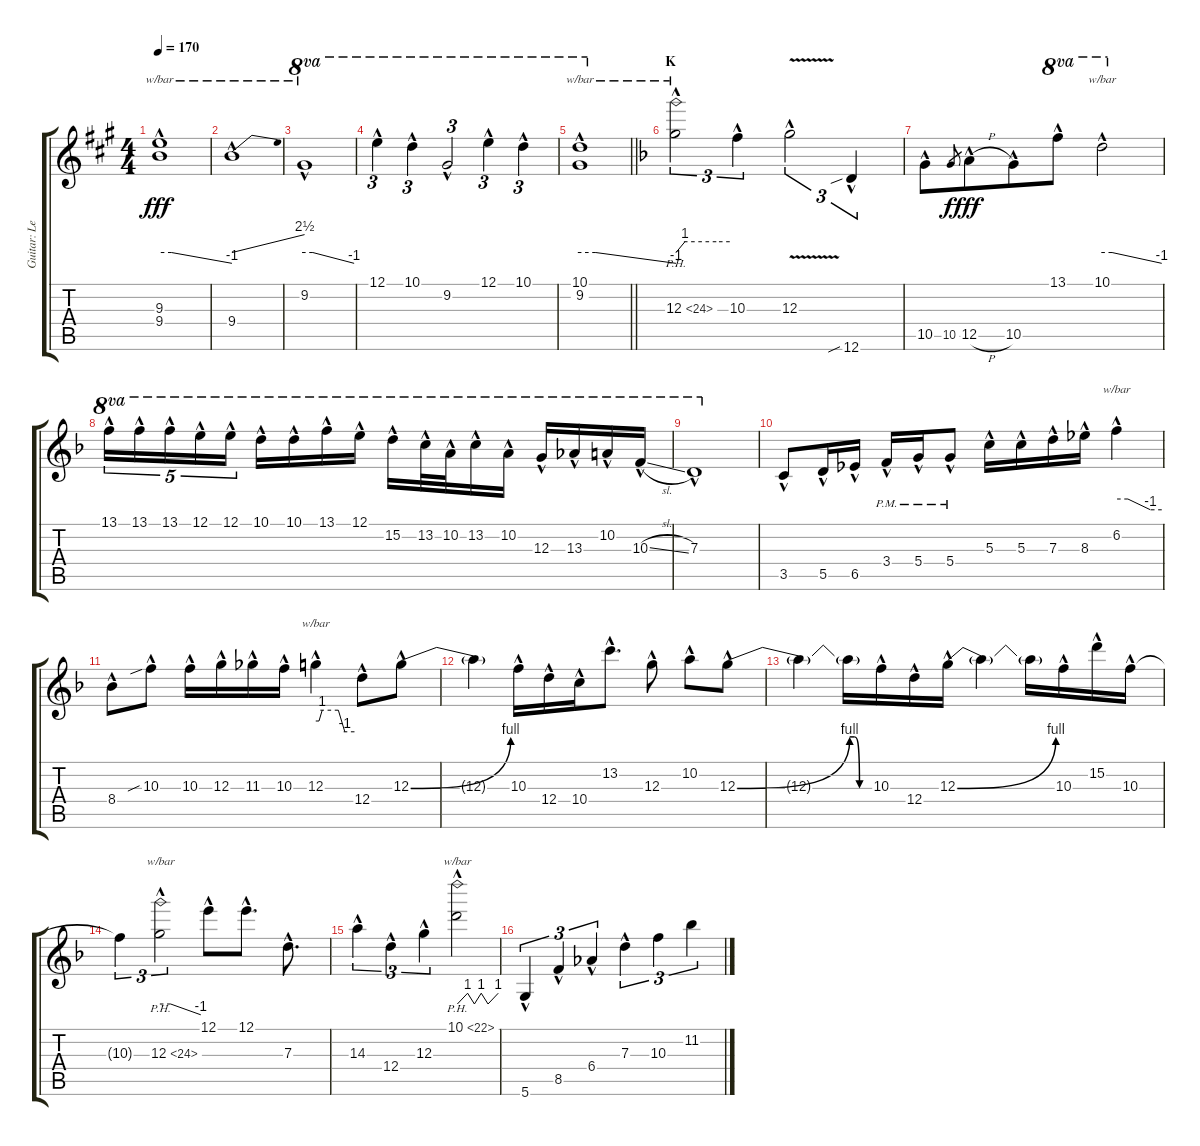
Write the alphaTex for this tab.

\track ("Guitar: Lead" "Guitar: Le") {instrument overdrivenguitar}
\staff {score tabs}
\tuning (E4 B3 G3 D3 A2 D2) {hide}
\ts (4 4)
\tempo 170
\clef g2
\ks a
(9.3{hac} 9.4{hac}).1{tbe (custom default 0 0 10 0 60 -4) dy fff} |
9.4{hac}.1{tbe (dive default 0 0 60 10)} |
9.2{hac}.1{tbe (custom default 0 0 10 0 60 -4) ot 8va} |
12.1{hac}.4{tu (3 2) ot 8va} 10.1{hac}.4{tu (3 2) ot 8va} 9.2{hac}.2{tu (3 2) ot 8va} 12.1{hac}.4{tu (3 2) ot 8va} 10.1{hac}.4{tu (3 2) ot 8va} |
\barLineRight lightlight
(10.1{hac} 9.2{hac}).1{tbe (custom default 0 0 10 0 60 -4) ot 8va} |
\section ("" "K")
\ks f
12.3{ph 12 hac}.2{tu (3 2) tbe (custom default 0 0 10 4 45 4 60 4)} 10.3{hac}.4{tu (3 2)} 12.3{v hac}.2{tu (3 2)} 12.6{sib hac}.4{tu (3 2)} |
10.5{hac}.8 10.5.8{gr dy f} 12.5{h hac}.8{dy fff beam merge} 10.5{hac}.8 13.1{hac}.8{ot 8va} 10.1{hac}.2{tbe (custom default 0 0 10 0 60 -4) ot 8va} |
13.1{hac}.16{tu (5 4) ot 8va} 13.1{hac}.16{tu (5 4) ot 8va} 13.1{hac}.16{tu (5 4) ot 8va} 12.1{hac}.16{tu (5 4) ot 8va} 12.1{hac}.16{tu (5 4) ot 8va} 10.1{hac}.16{ot 8va} 10.1{hac}.16{ot 8va} 13.1{hac}.16{ot 8va} 12.1{hac}.16{ot 8va} 15.2{hac}.16{ot 8va} 13.2{hac}.32{ot 8va} 10.2{hac}.32{ot 8va} 13.2{hac}.16{ot 8va} 10.2{hac}.16{ot 8va} 12.3{hac}.16{ot 8va} 13.3{hac}.16{ot 8va} 10.2{hac}.16{ot 8va} 10.3{sl hac}.16{ot 8va} |
7.3{hac}.1{ot 8va} |
3.5{hac}.8 5.5{hac}.16 6.5{hac}.16 3.4{hac pm}.16 5.4{hac pm}.16 5.4{hac pm}.8 5.3{hac}.16 5.3{hac}.16 7.3{hac}.16 8.3{hac}.16 6.2{hac}.4{tbe (custom default 0 0 15 0 45 -4 60 -4)} |
8.4{hac}.8 10.3{sib hac}.8 10.3{hac}.16 12.3{hac}.16 11.3{hac}.16 10.3{hac}.16 12.3{hac}.4{tbe (custom default 0 0 5 0 10 4 35 4 40 0 45 -4 60 -4)} 12.4{hac}.8 12.3{be (bend 0 0 60 4) hac}.8 |
12.3{t}.4 10.3{hac}.16 12.4{hac}.16 10.4{hac}.16 13.2{hac}.8{d} 12.3{hac}.8 10.2{hac}.8 12.3{be (bend 0 0 60 4) hac}.8 |
12.3{t}.4 12.3{be (custom 0 4 15 4 30 0 60 0) t}.16 10.3{hac}.16 12.4{hac}.16 12.3{be (bend 0 0 60 4) hac}.16 12.3{t}.4 12.3{t}.16 10.3{hac}.16 15.2{hac}.16 10.3{hac}.16 |
10.3{t}.4{tu (3 2)} 12.3{ph 12 hac}.2{tu (3 2) tbe (custom default 0 0 15 0 60 -4)} 12.1{hac}.8 12.1{hac}.8{d} 7.3{hac}.8{d} |
14.3{hac}.4{tu (3 2)} 12.4{hac}.4{tu (3 2)} 12.3{hac}.4{tu (3 2)} 10.1{ph 12 hac}.2{tbe (custom default 0 0 15 4 25 0 35 4 45 0 60 4)} |
5.6{hac}.4{tu (3 2)} 8.5{hac}.4{tu (3 2)} 6.4{hac}.4{tu (3 2)} 7.3{hac}.4{tu (3 2)} 10.3.4{tu (3 2)} 11.2.4{tu (3 2)}
